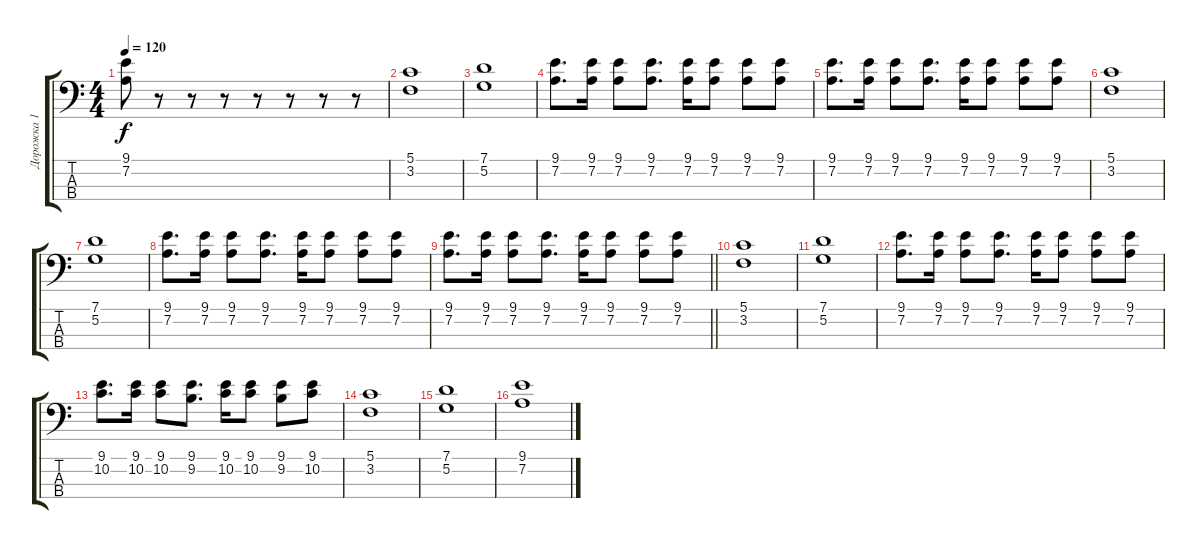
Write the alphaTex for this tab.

\track ("Дорожка 1" "Дорожка 1") {instrument electricbassfinger}
\staff {score tabs}
\tuning (G2 D2 A1 D1) {hide}
\ts (4 4)
\tempo 120
\clef f4
\ks c
(9.1 7.2).8{dy f} r.8 r.8 r.8 r.8 r.8 r.8 r.8 |
(5.1 3.2).1 |
(7.1 5.2).1 |
(9.1 7.2).8{d} (9.1 7.2).16 (9.1 7.2).8 (9.1 7.2).8{d} (9.1 7.2).16 (9.1 7.2).8 (9.1 7.2).8 (9.1 7.2).8 |
(9.1 7.2).8{d} (9.1 7.2).16 (9.1 7.2).8 (9.1 7.2).8{d} (9.1 7.2).16 (9.1 7.2).8 (9.1 7.2).8 (9.1 7.2).8 |
(5.1 3.2).1 |
(7.1 5.2).1 |
(9.1 7.2).8{d} (9.1 7.2).16 (9.1 7.2).8 (9.1 7.2).8{d} (9.1 7.2).16 (9.1 7.2).8 (9.1 7.2).8 (9.1 7.2).8 |
\barLineRight lightlight
(9.1 7.2).8{d} (9.1 7.2).16 (9.1 7.2).8 (9.1 7.2).8{d} (9.1 7.2).16 (9.1 7.2).8 (9.1 7.2).8 (9.1 7.2).8 |
(5.1 3.2).1 |
(7.1 5.2).1 |
(9.1 7.2).8{d} (9.1 7.2).16 (9.1 7.2).8 (9.1 7.2).8{d} (9.1 7.2).16 (9.1 7.2).8 (9.1 7.2).8 (9.1 7.2).8 |
(9.1 10.2).8{d} (9.1 10.2).16 (9.1 10.2).8 (9.1 9.2).8{d} (9.1 10.2).16 (9.1 10.2).8 (9.1 9.2).8 (9.1 10.2).8 |
(5.1 3.2).1 |
(7.1 5.2).1 |
(9.1 7.2).1
